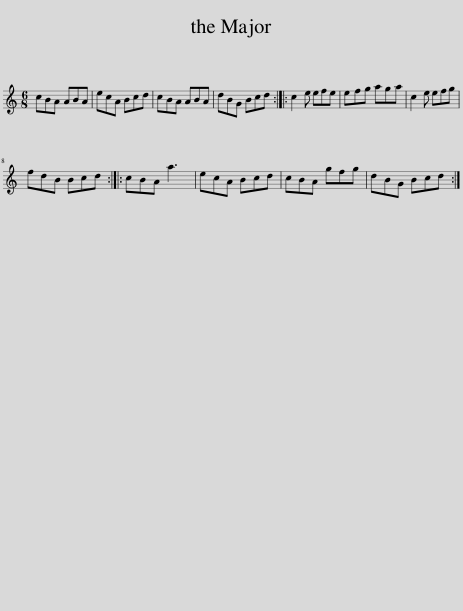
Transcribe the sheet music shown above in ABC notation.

X:1
L:1/8
M:6/8
I:linebreak $
K:C
V:1 treble
V:1
 cBA ABA | ecA Bcd | cBA ABA | dBG Bcd :: c2 e efe | %5
 efg aga | c2 e efg |$ fdB Bcd :: cBA a3 | ecA Bcd | %10
 cBA gfg | dBG Bcd :| %12
